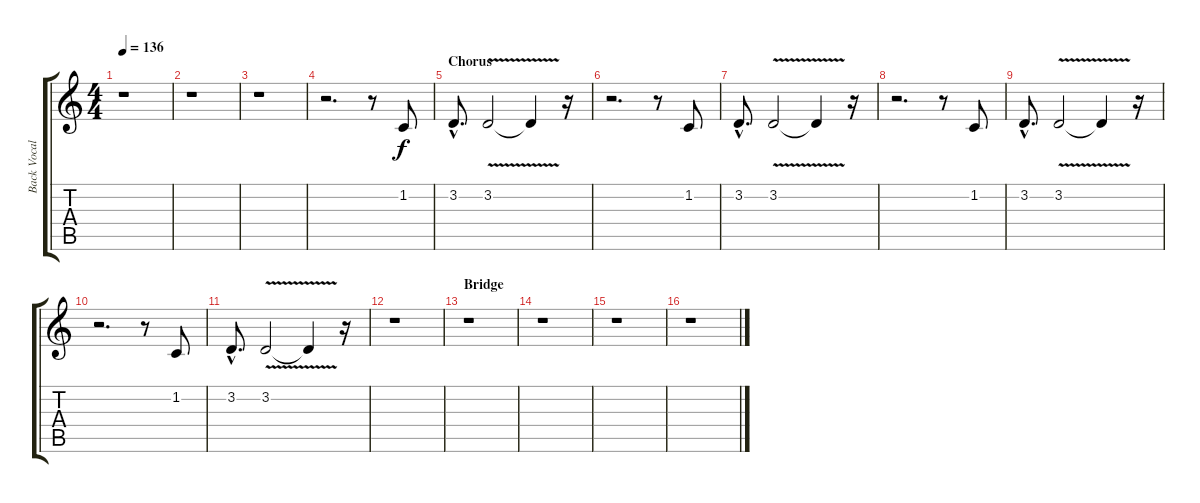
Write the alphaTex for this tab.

\track ("Back Vocals" "Back Vocal") {instrument tenorsax}
\staff {score tabs}
\tuning (E4 B3 G3 D3 A2 E2) {hide}
\ts (4 4)
\tempo 136
\clef g2
\ks c
r.1{dy f} |
r.1 |
r.1 |
r.2{d} r.8 1.2.8 |
\section ("" "Chorus")
3.2{hac}.8{d} 3.2{v}.2 3.2{t}.4 r.16 |
r.2{d} r.8 1.2.8 |
3.2{hac}.8{d} 3.2{v}.2 3.2{t}.4 r.16 |
r.2{d} r.8 1.2.8 |
3.2{hac}.8{d} 3.2{v}.2 3.2{t}.4 r.16 |
r.2{d} r.8 1.2.8 |
3.2{hac}.8{d} 3.2{v}.2 3.2{t}.4 r.16 |
r.1 |
\section ("" "Bridge")
r.1 |
r.1 |
r.1 |
r.1
